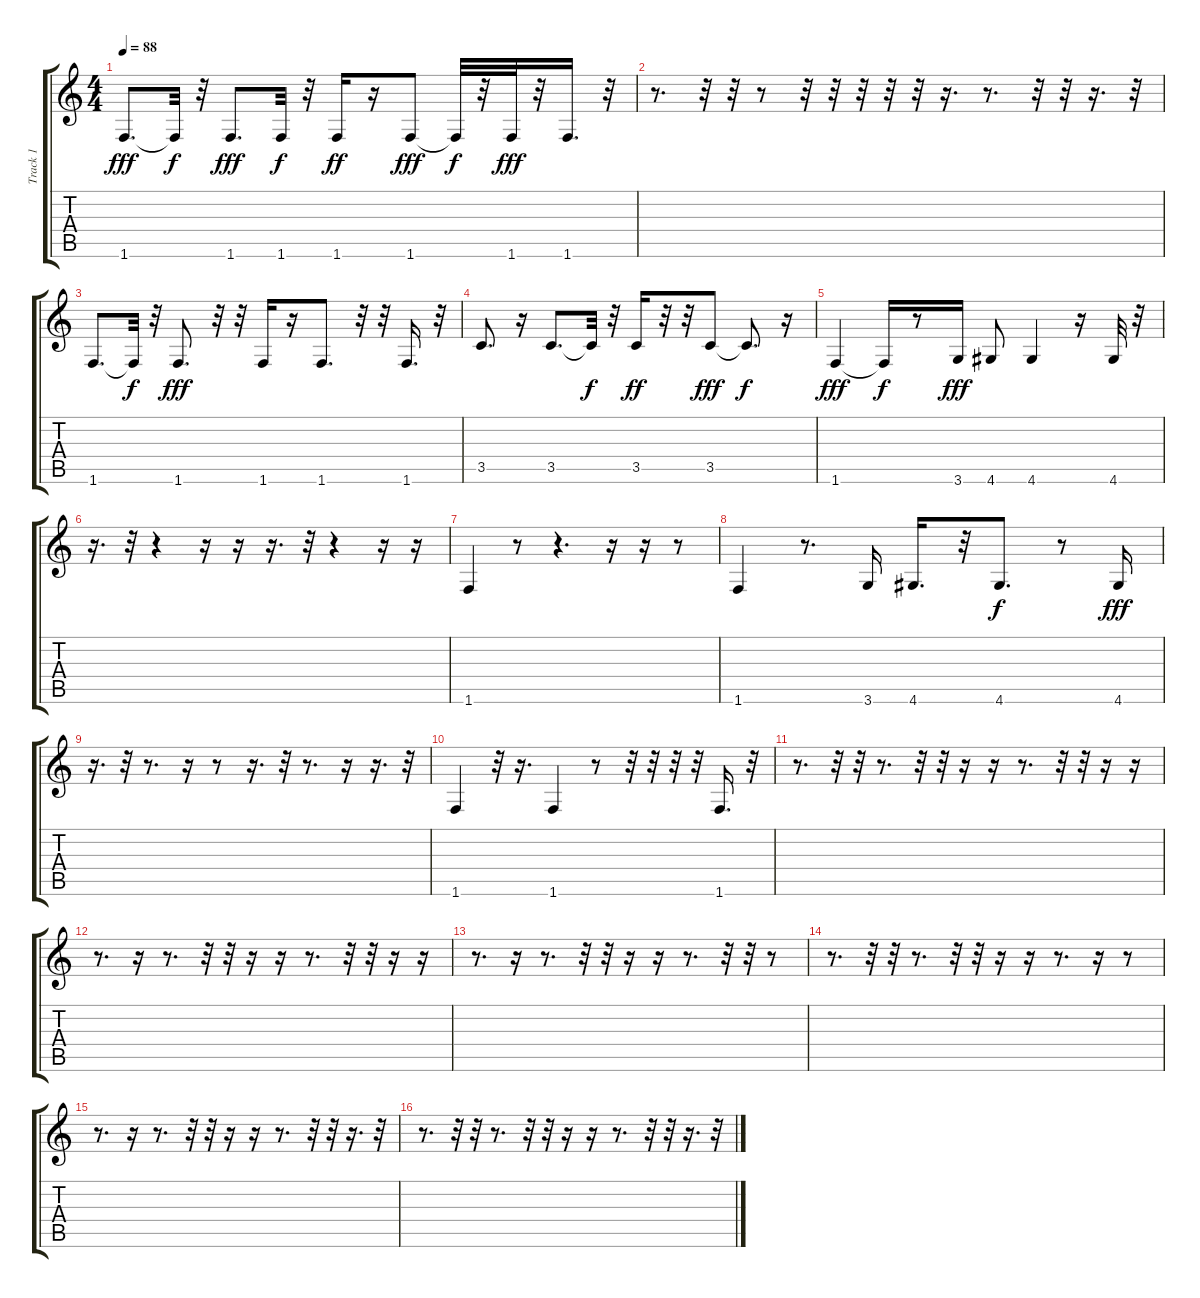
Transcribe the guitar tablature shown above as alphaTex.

\track ("Track 1" "Track 1") {instrument electricbassfinger}
\staff {score tabs}
\tuning (E4 B3 G3 D3 A2 E2) {hide}
\ts (4 4)
\tempo 88
\clef g2
\ks c
1.6.8{d dy fff} 1.6{t}.32{dy f} r.32 1.6.8{d dy fff} 1.6.32{dy f} r.32 1.6.16{dy ff} r.16 1.6.8{dy fff} 1.6{t}.32{dy f} r.32 1.6.32{dy fff} r.32 1.6.16{d} r.32 |
r.8{d} r.32 r.32 r.8 r.32 r.32 r.32 r.32 r.32 r.16{d} r.8{d} r.32 r.32 r.16{d} r.32 |
1.6.8{d} 1.6{t}.32{dy f} r.32 1.6.8{d dy fff} r.32 r.32 1.6.16 r.16 1.6.8{d} r.32 r.32 1.6.16{d} r.32 |
3.5.8{d} r.16 3.5.8{d} 3.5{t}.32{dy f} r.32 3.5.16{dy ff} r.32 r.32 3.5.8{dy fff} 3.5{t}.8{d dy f} r.16 |
1.6.4{dy fff} 1.6{t}.16{dy f} r.8 3.6.16{dy fff} 4.6.8 4.6.4 r.16 4.6.32 r.32 |
r.16{d} r.32 r.4 r.16 r.16 r.16{d} r.32 r.4 r.16 r.16 |
1.6.4 r.8 r.4{d} r.16 r.16 r.8 |
1.6.4 r.8{d} 3.6.16 4.6.16{d} r.32 4.6.8{d dy f} r.8 4.6.16{dy fff} |
r.16{d} r.32 r.8{d} r.16 r.8 r.16{d} r.32 r.8{d} r.16 r.16{d} r.32 |
1.6.4 r.32 r.16{d} 1.6.4 r.8 r.32 r.32 r.32 r.32 1.6.16{d} r.32 |
r.8{d} r.32 r.32 r.8{d} r.32 r.32 r.16 r.16 r.8{d} r.32 r.32 r.16 r.16 |
r.8{d} r.16 r.8{d} r.32 r.32 r.16 r.16 r.8{d} r.32 r.32 r.16 r.16 |
r.8{d} r.16 r.8{d} r.32 r.32 r.16 r.16 r.8{d} r.32 r.32 r.8 |
r.8{d} r.32 r.32 r.8{d} r.32 r.32 r.16 r.16 r.8{d} r.16 r.8 |
r.8{d} r.16 r.8{d} r.32 r.32 r.16 r.16 r.8{d} r.32 r.32 r.16{d} r.32 |
r.8{d} r.32 r.32 r.8{d} r.32 r.32 r.16 r.16 r.8{d} r.32 r.32 r.16{d} r.32
